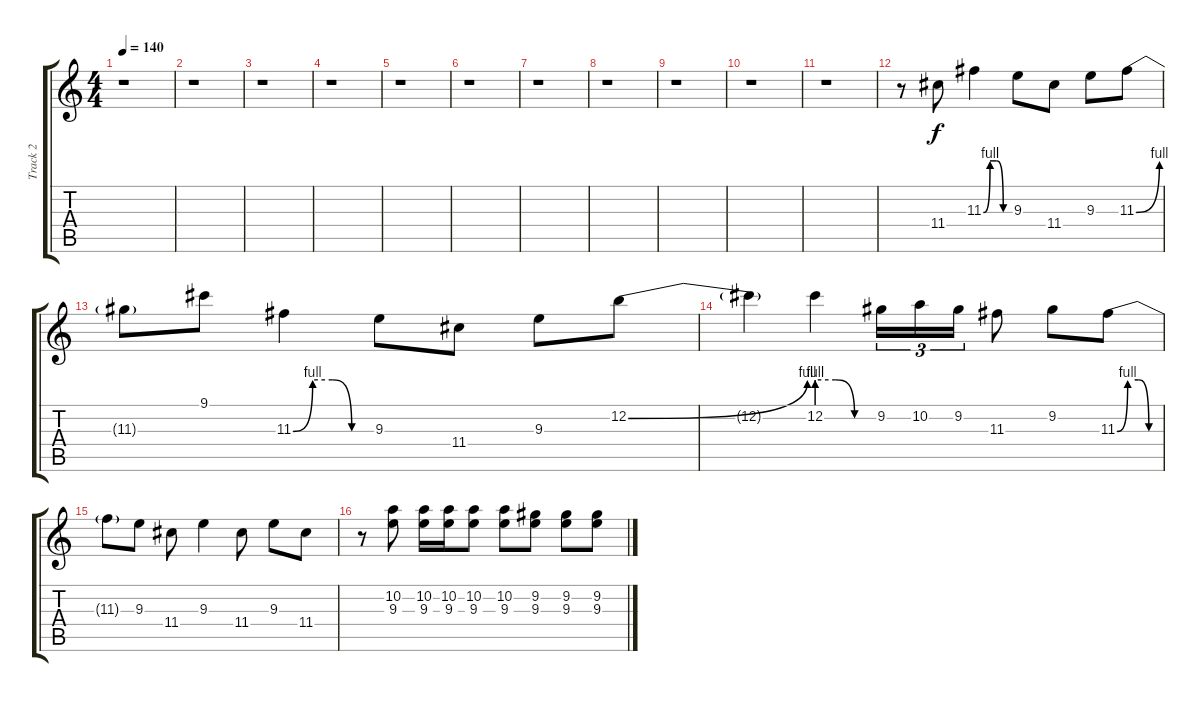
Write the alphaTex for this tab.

\track ("Track 2" "Track 2") {instrument overdrivenguitar}
\staff {score tabs}
\tuning (E4 B3 G3 D3 A2 E2) {hide}
\ts (4 4)
\tempo 140
\clef g2
\ks c
r.1{dy f} |
r.1 |
r.1 |
r.1 |
r.1 |
r.1 |
r.1 |
r.1 |
r.1 |
r.1 |
r.1 |
r.8 11.4.8 11.3{be (custom 0 0 15 4 30 4 45 0 60 0)}.4 9.3.8 11.4.8 9.3.8 11.3{be (bend 0 0 60 4)}.8 |
11.3{t}.8 9.1.8 11.3{be (custom 0 0 15 4 30 4 45 0 60 0)}.4 9.3.8 11.4.8 9.3.8 12.2{be (bend 0 0 60 4)}.8 |
12.2{t}.4 12.2{be (custom 0 4 20 4 40 0 60 0)}.4 9.2.16{tu (3 2)} 10.2.16{tu (3 2)} 9.2.16{tu (3 2)} 11.3.8 9.2.8 11.3{be (custom 0 0 15 4 30 4 45 0 60 0)}.8 |
11.3{t}.8 9.3.8 11.4.8 9.3.4 11.4.8 9.3.8 11.4.8 |
r.8 (10.2 9.3).8 (10.2 9.3).16 (10.2 9.3).16 (10.2 9.3).8 (10.2 9.3).8 (9.2 9.3).8 (9.2 9.3).8 (9.2 9.3).8
